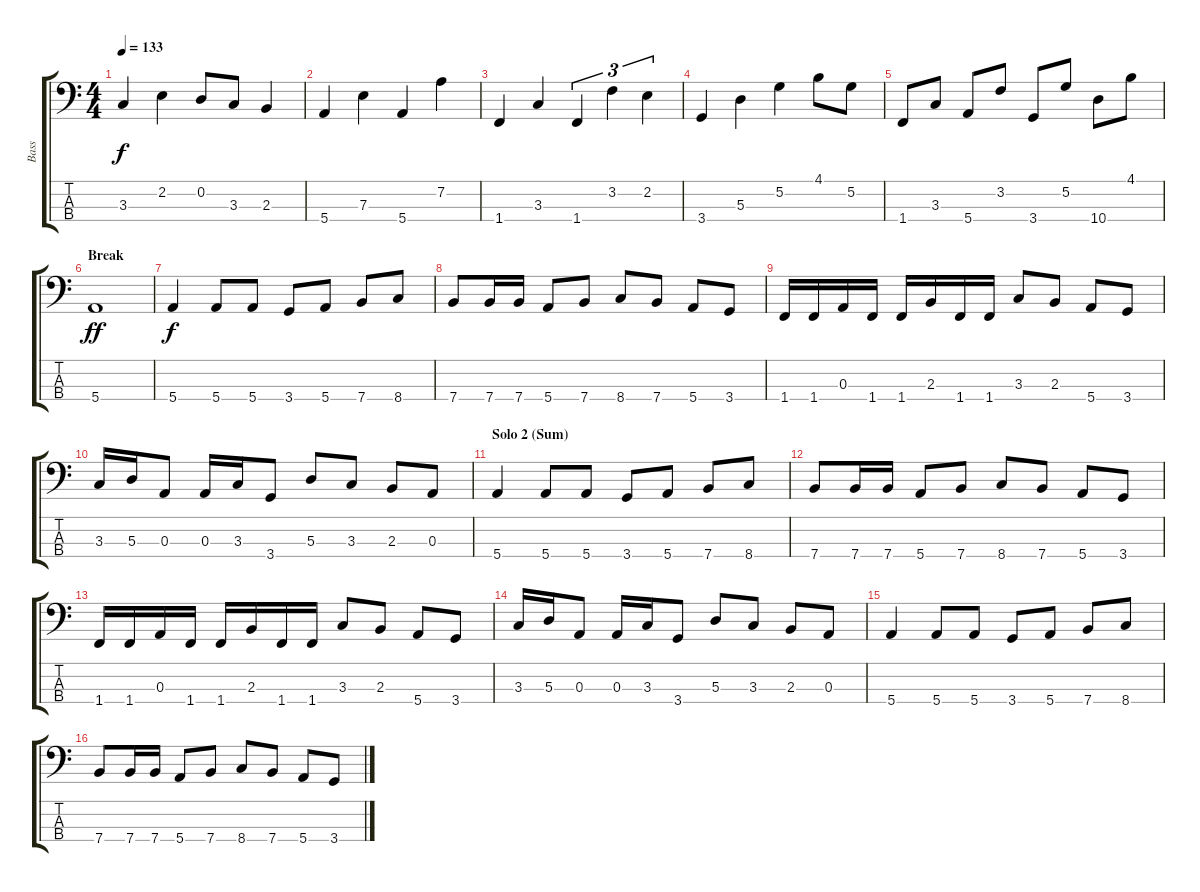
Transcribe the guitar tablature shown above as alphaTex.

\track ("Bass" "Bass") {instrument electricbassfinger}
\staff {score tabs}
\tuning (G2 D2 A1 E1) {hide}
\ts (4 4)
\tempo 133
\clef f4
\ks c
3.3.4{dy f} 2.2.4 0.2.8 3.3.8 2.3.4 |
5.4.4{volume 12} 7.3.4 5.4.4 7.2.4 |
1.4.4 3.3.4 1.4.4{tu (3 2)} 3.2.4{tu (3 2)} 2.2.4{tu (3 2)} |
3.4.4 5.3.4 5.2.4 4.1.8 5.2.8 |
1.4.8 3.3.8 5.4.8 3.2.8 3.4.8 5.2.8 10.4.8 4.1.8 |
\section ("" "Break")
5.4.1{dy ff volume 13} |
5.4.4{dy f} 5.4.8 5.4.8 3.4.8 5.4.8 7.4.8 8.4.8 |
7.4.8 7.4.16 7.4.16 5.4.8 7.4.8 8.4.8 7.4.8 5.4.8 3.4.8 |
1.4.16 1.4.16 0.3.16 1.4.16 1.4.16 2.3.16 1.4.16 1.4.16 3.3.8 2.3.8 5.4.8 3.4.8 |
3.3.16 5.3.16 0.3.8 0.3.16 3.3.16 3.4.8 5.3.8 3.3.8 2.3.8 0.3.8 |
\section ("" "Solo 2 (Sum)")
5.4.4 5.4.8 5.4.8 3.4.8 5.4.8 7.4.8 8.4.8 |
7.4.8 7.4.16 7.4.16 5.4.8 7.4.8 8.4.8 7.4.8 5.4.8 3.4.8 |
1.4.16 1.4.16 0.3.16 1.4.16 1.4.16 2.3.16 1.4.16 1.4.16 3.3.8 2.3.8 5.4.8 3.4.8 |
3.3.16 5.3.16 0.3.8 0.3.16 3.3.16 3.4.8 5.3.8 3.3.8 2.3.8 0.3.8 |
5.4.4 5.4.8 5.4.8 3.4.8 5.4.8 7.4.8 8.4.8 |
7.4.8 7.4.16 7.4.16 5.4.8 7.4.8 8.4.8 7.4.8 5.4.8 3.4.8
